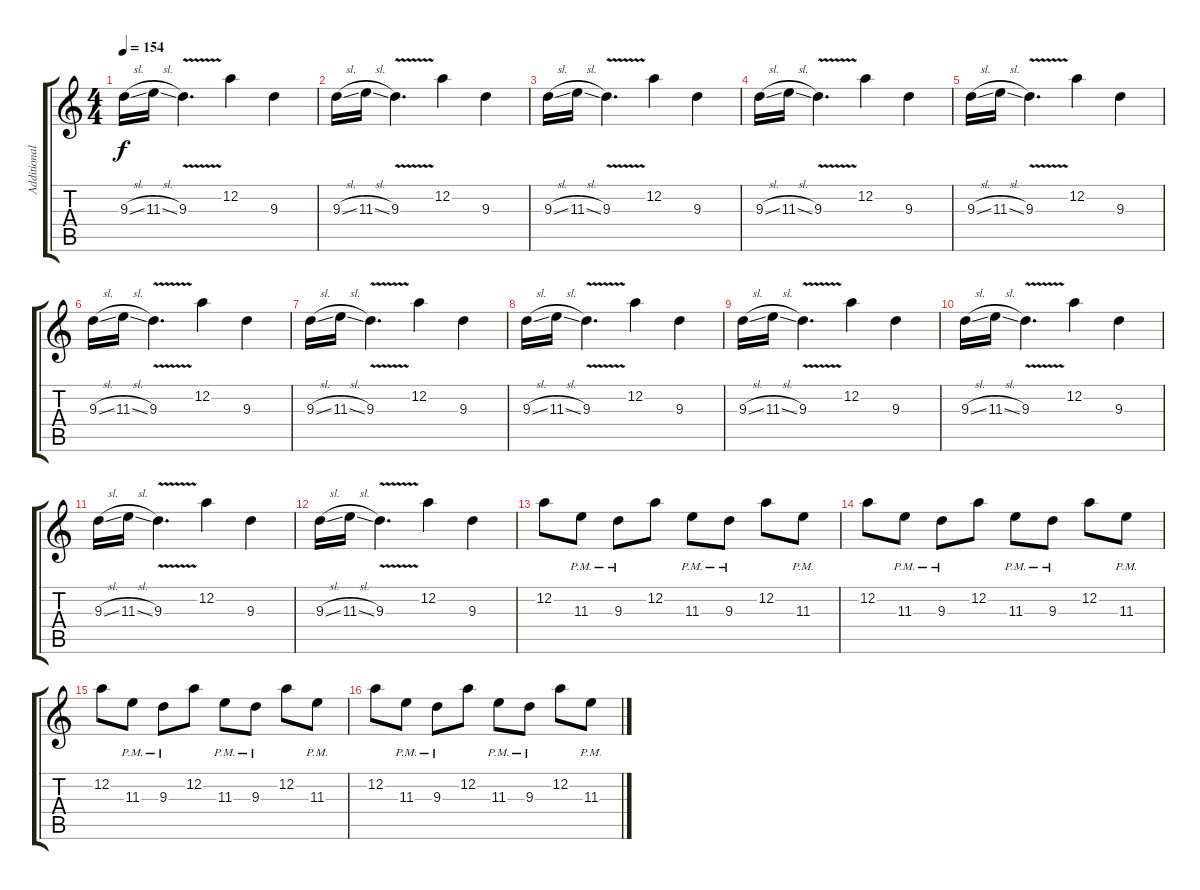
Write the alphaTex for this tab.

\track ("Additional Guitar" "Additional") {instrument distortionguitar}
\staff {score tabs}
\tuning (D4 A3 F3 C3 G2 C2) {hide}
\ts (4 4)
\tempo 154
\clef g2
\ks c
9.3{sl}.16{dy f volume 16} 11.3{sl}.16 9.3{v}.4{d} 12.2.4 9.3.4 |
9.3{sl}.16 11.3{sl}.16 9.3{v}.4{d} 12.2.4 9.3.4 |
9.3{sl}.16 11.3{sl}.16 9.3{v}.4{d} 12.2.4 9.3.4 |
9.3{sl}.16 11.3{sl}.16 9.3{v}.4{d} 12.2.4 9.3.4 |
9.3{sl}.16 11.3{sl}.16 9.3{v}.4{d} 12.2.4 9.3.4 |
9.3{sl}.16 11.3{sl}.16 9.3{v}.4{d} 12.2.4 9.3.4 |
9.3{sl}.16 11.3{sl}.16 9.3{v}.4{d} 12.2.4 9.3.4 |
9.3{sl}.16 11.3{sl}.16 9.3{v}.4{d} 12.2.4 9.3.4 |
9.3{sl}.16 11.3{sl}.16 9.3{v}.4{d} 12.2.4 9.3.4 |
9.3{sl}.16 11.3{sl}.16 9.3{v}.4{d} 12.2.4 9.3.4 |
9.3{sl}.16 11.3{sl}.16 9.3{v}.4{d} 12.2.4 9.3.4 |
9.3{sl}.16 11.3{sl}.16 9.3{v}.4{d} 12.2.4 9.3.4 |
12.2.8 11.3{pm}.8 9.3{pm}.8 12.2.8 11.3{pm}.8 9.3{pm}.8 12.2.8 11.3{pm}.8 |
12.2.8 11.3{pm}.8 9.3{pm}.8 12.2.8 11.3{pm}.8 9.3{pm}.8 12.2.8 11.3{pm}.8 |
12.2.8 11.3{pm}.8 9.3{pm}.8 12.2.8 11.3{pm}.8 9.3{pm}.8 12.2.8 11.3{pm}.8 |
12.2.8 11.3{pm}.8 9.3{pm}.8 12.2.8 11.3{pm}.8 9.3{pm}.8 12.2.8 11.3{pm}.8
